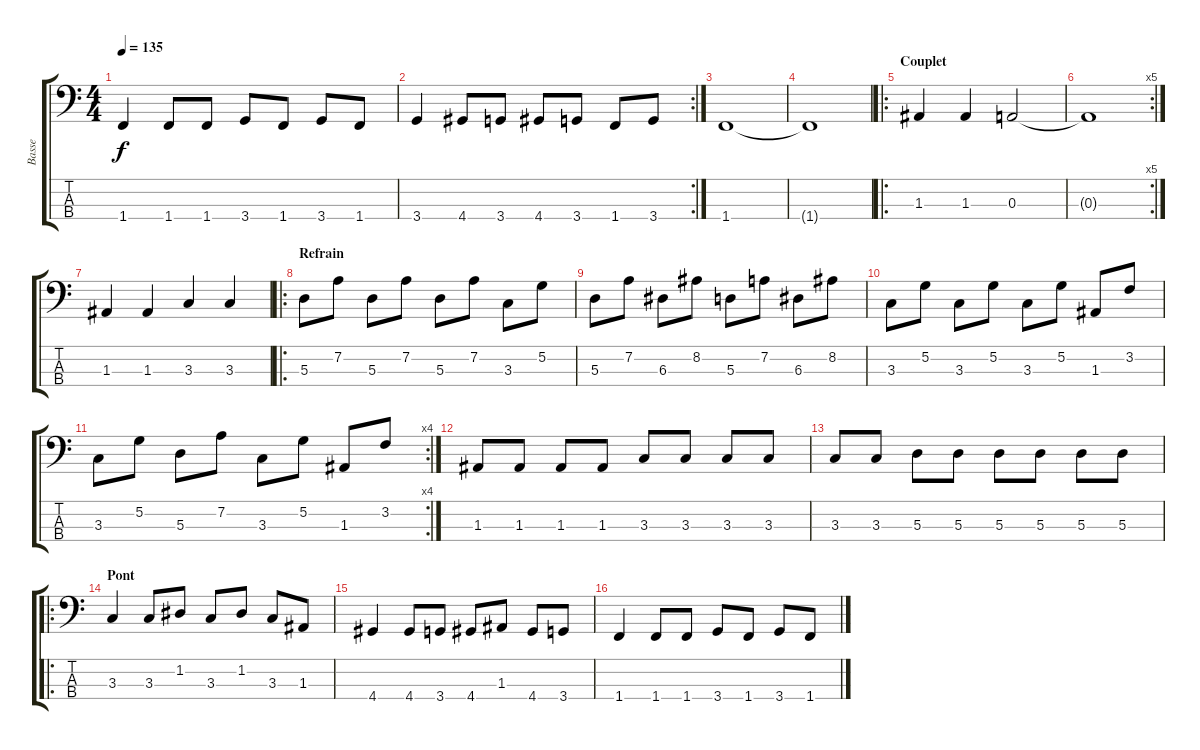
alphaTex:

\track ("Basse" "Basse") {instrument electricbassfinger}
\staff {score tabs}
\tuning (G2 D2 A1 E1) {hide}
\ts (4 4)
\tempo 135
\clef f4
\ks c
1.4.4{dy f} 1.4.8 1.4.8 3.4.8 1.4.8 3.4.8 1.4.8 |
\rc 2
3.4.4 4.4.8 3.4.8 4.4.8 3.4.8 1.4.8 3.4.8 |
1.4.1 |
1.4{t}.1 |
\ro
\section ("" "Couplet")
1.3.4 1.3.4 0.3.2 |
\rc 5
0.3{t}.1 |
1.3.4 1.3.4 3.3.4 3.3.4 |
\ro
\section ("" "Refrain")
5.3.8 7.2.8 5.3.8 7.2.8 5.3.8 7.2.8 3.3.8 5.2.8 |
5.3.8 7.2.8 6.3.8 8.2.8 5.3.8 7.2.8 6.3.8 8.2.8 |
3.3.8 5.2.8 3.3.8 5.2.8 3.3.8 5.2.8 1.3.8 3.2.8 |
\rc 4
3.3.8 5.2.8 5.3.8 7.2.8 3.3.8 5.2.8 1.3.8 3.2.8 |
1.3.8 1.3.8 1.3.8 1.3.8 3.3.8 3.3.8 3.3.8 3.3.8 |
3.3.8 3.3.8 5.3.8 5.3.8 5.3.8 5.3.8 5.3.8 5.3.8 |
\ro
\section ("" "Pont")
3.3.4 3.3.8 1.2.8 3.3.8 1.2.8 3.3.8 1.3.8 |
4.4.4 4.4.8 3.4.8 4.4.8 1.3.8 4.4.8 3.4.8 |
1.4.4 1.4.8 1.4.8 3.4.8 1.4.8 3.4.8 1.4.8
